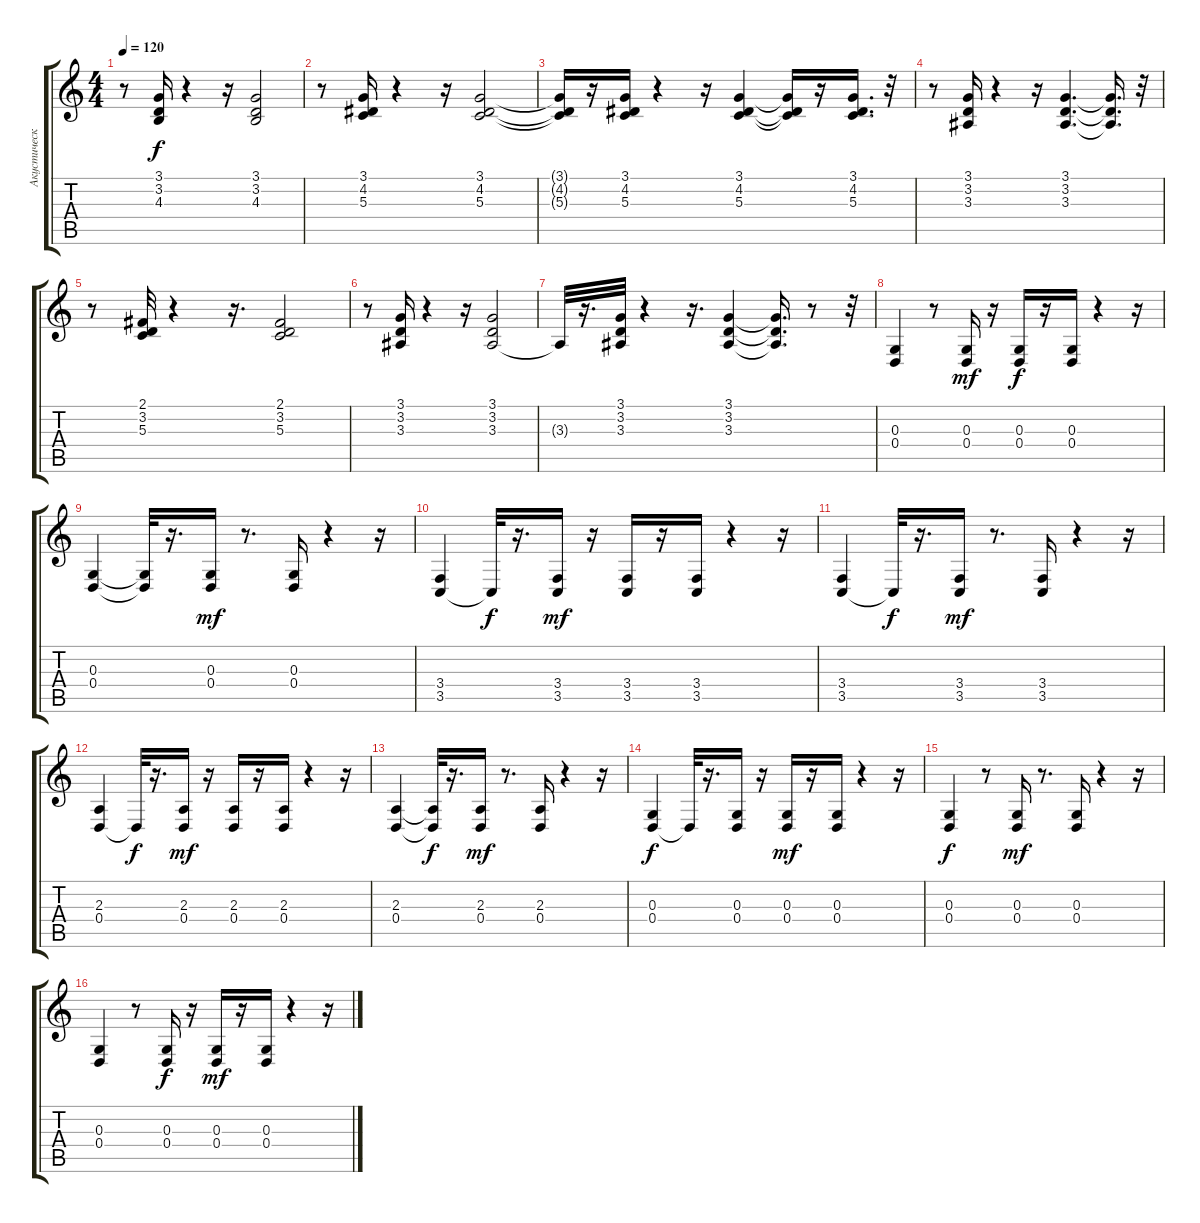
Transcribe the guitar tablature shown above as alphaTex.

\track ("Акустический Гранд Роял" "Акустическ") {instrument acousticgrandpiano}
\staff {score tabs}
\tuning (E4 B3 G3 D3 A2 E2) {hide}
\ts (4 4)
\tempo 120
\clef g2
\ks c
r.8{dy f} (3.1 3.2 4.3).16 r.4 r.16 (3.1 3.2 4.3).2 |
r.8 (3.1 4.2 5.3).16 r.4 r.16 (3.1 4.2 5.3).2 |
(3.1{t} 4.2{t} 5.3{t}).16 r.16 (3.1 4.2 5.3).16 r.4 r.16 (3.1 4.2 5.3).4 (3.1{t} 4.2{t} 5.3{t}).16 r.16 (3.1 4.2 5.3).16{d} r.32 |
r.8 (3.1 3.2 3.3).16 r.4 r.16 (3.1 3.2 3.3).4{d} (3.1{t} 3.2{t} 3.3{t}).16{d} r.32 |
r.8 (2.1 3.2 5.3).32 r.4 r.16{d} (2.1 3.2 5.3).2 |
r.8 (3.1 3.2 3.3).16 r.4 r.16 (3.1 3.2 3.3).2 |
3.3{t}.32 r.16{d} (3.1 3.2 3.3).32 r.4 r.16{d} (3.1 3.2 3.3).4 (3.1{t} 3.2{t} 3.3{t}).16{d} r.8 r.32 |
(0.3 0.4).4 r.8 (0.3 0.4).16{dy mf} r.16 (0.3 0.4).16{dy f} r.16 (0.3 0.4).16 r.4 r.16 |
(0.3 0.4).4 (0.3{t} 0.4{t}).32 r.16{d} (0.3 0.4).16{dy mf} r.8{d} (0.3 0.4).16 r.4 r.16 |
(3.4 3.5).4 3.5{t}.32{dy f} r.16{d} (3.4 3.5).16{dy mf} r.16 (3.4 3.5).16 r.16 (3.4 3.5).16 r.4 r.16 |
(3.4 3.5).4 3.5{t}.32{dy f} r.16{d} (3.4 3.5).16{dy mf} r.8{d} (3.4 3.5).16 r.4 r.16 |
(2.3 0.4).4 0.4{t}.32{dy f} r.16{d} (2.3 0.4).16{dy mf} r.16 (2.3 0.4).16 r.16 (2.3 0.4).16 r.4 r.16 |
(2.3 0.4).4 (2.3{t} 0.4{t}).32{dy f} r.16{d} (2.3 0.4).16{dy mf} r.8{d} (2.3 0.4).16 r.4 r.16 |
(0.3 0.4).4{dy f} 0.4{t}.32 r.16{d} (0.3 0.4).16 r.16 (0.3 0.4).16{dy mf} r.16 (0.3 0.4).16 r.4 r.16 |
(0.3 0.4).4{dy f} r.8 (0.3 0.4).16{dy mf} r.8{d} (0.3 0.4).16 r.4 r.16 |
(0.3 0.4).4 r.8 (0.3 0.4).16{dy f} r.16 (0.3 0.4).16{dy mf} r.16 (0.3 0.4).16 r.4 r.16
